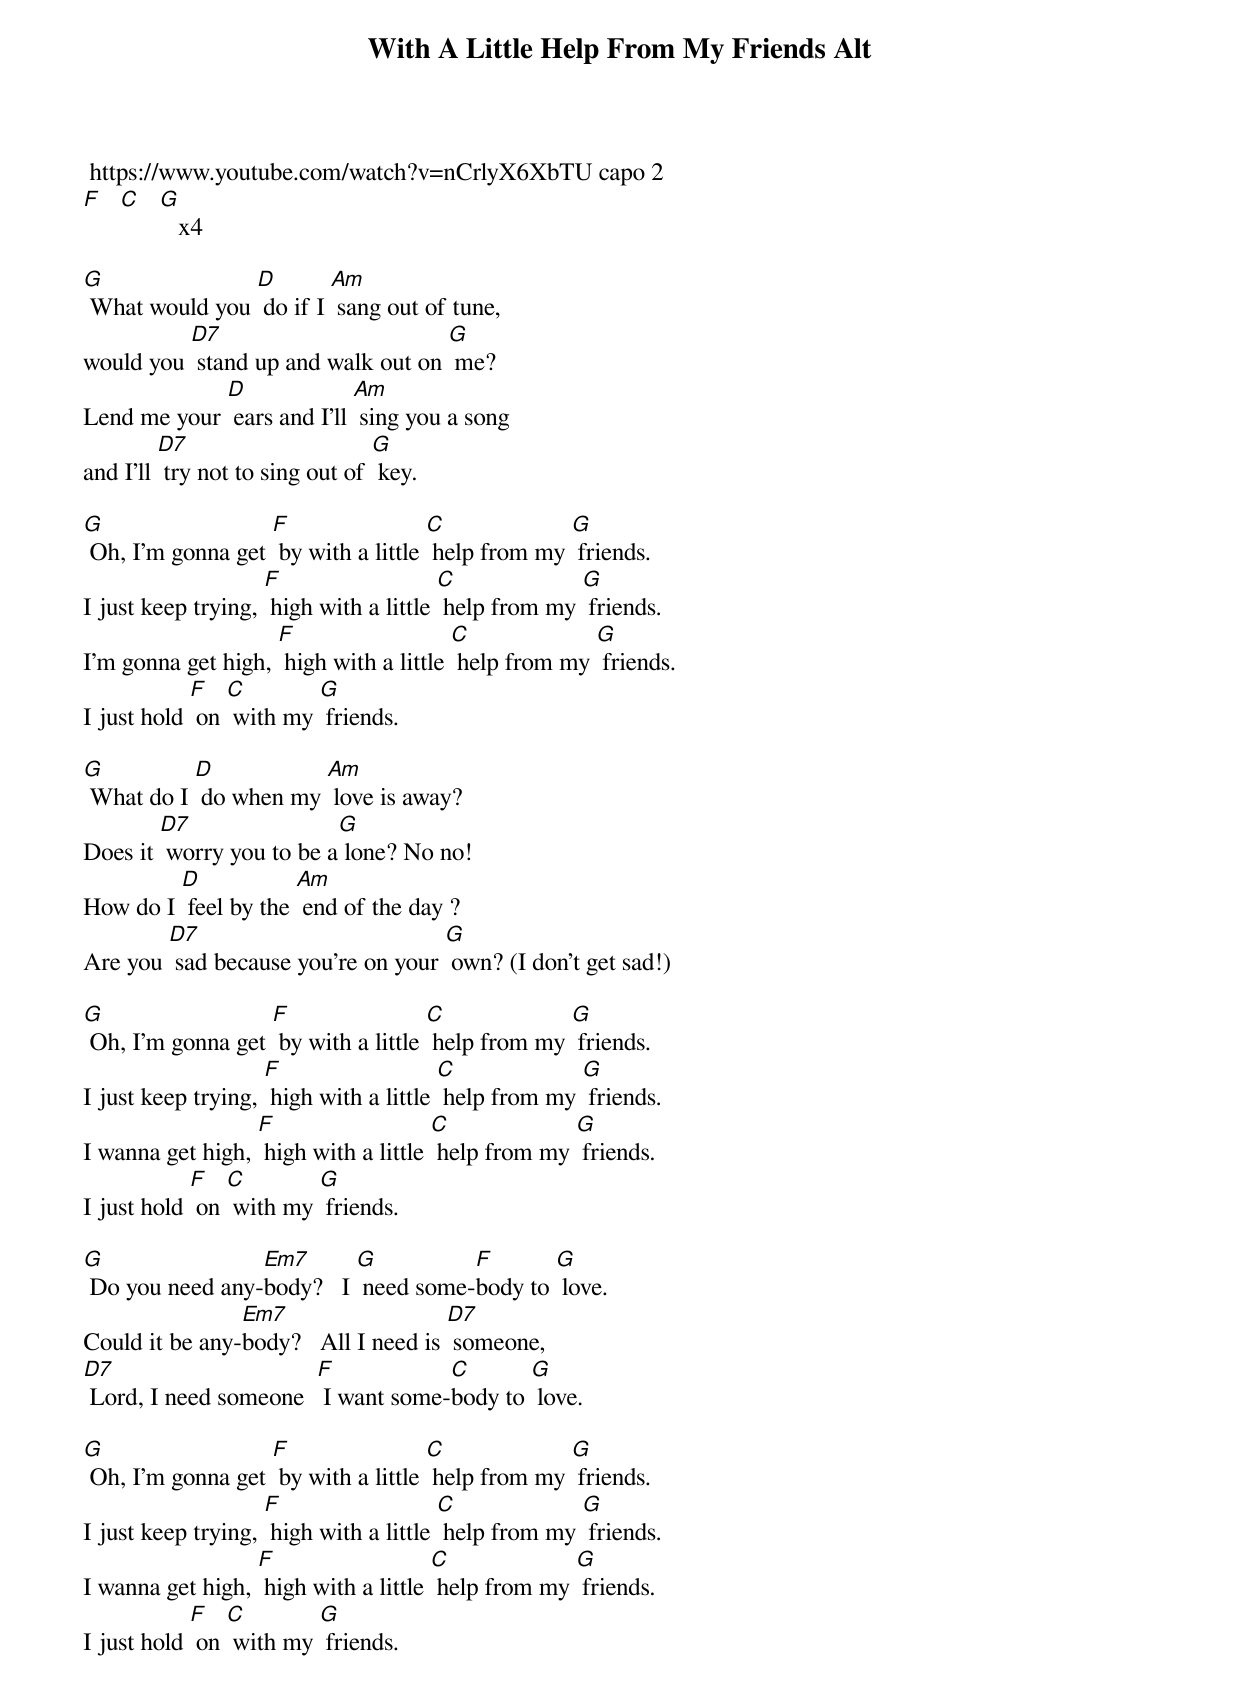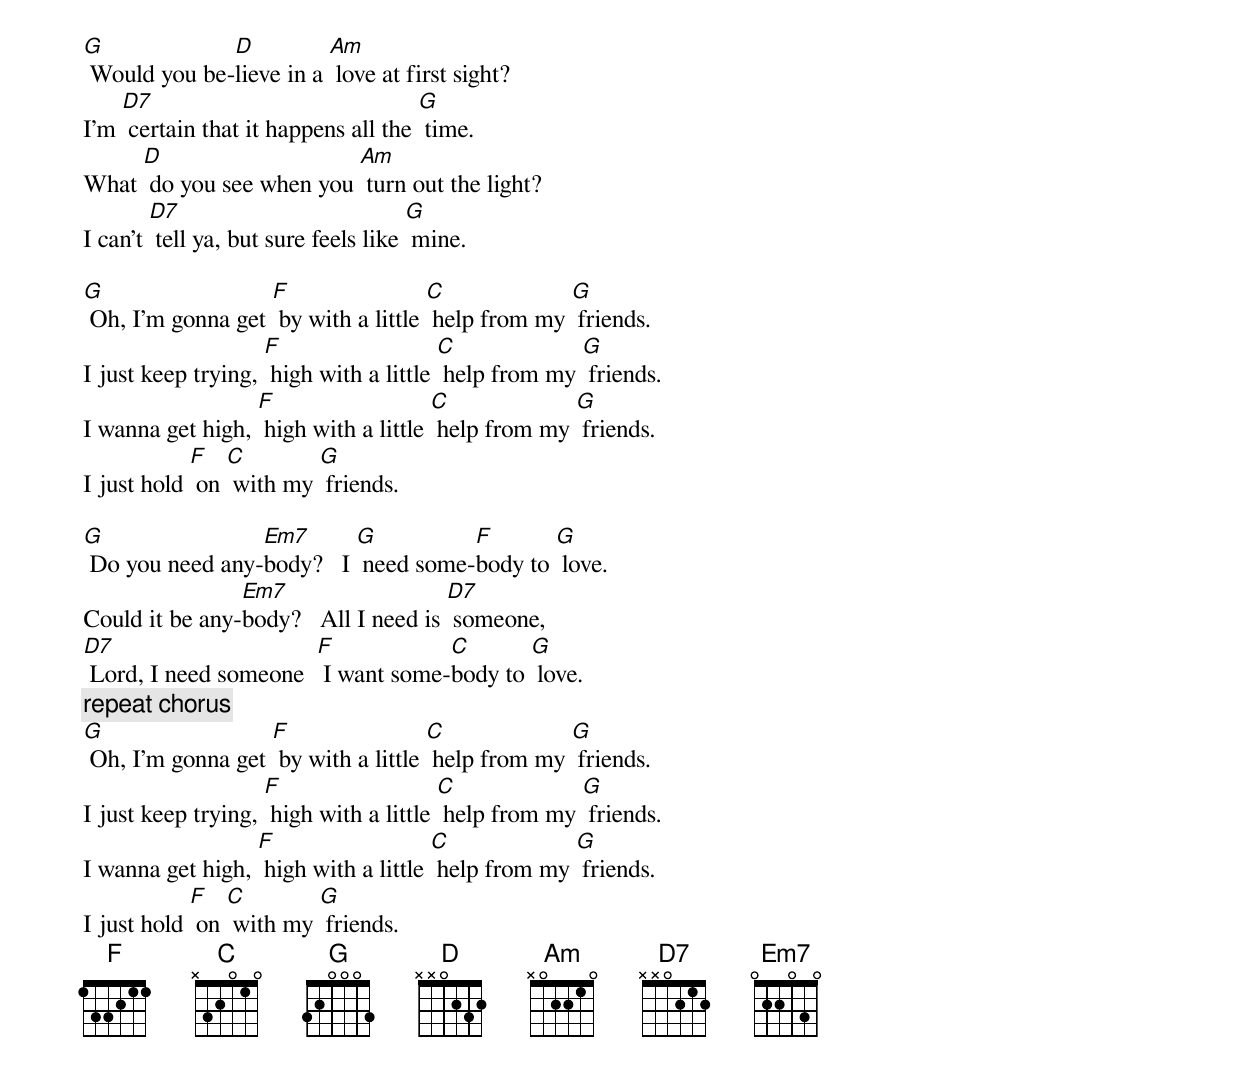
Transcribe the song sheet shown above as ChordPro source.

{t: With A Little Help From My Friends Alt}
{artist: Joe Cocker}
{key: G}
 https://www.youtube.com/watch?v=nCrlyX6XbTU capo 2
[F]   [C]   [G]   x4

[G] What would you [D] do if I [Am] sang out of tune,
would you [D7] stand up and walk out on [G] me?
Lend me your [D] ears and I'll [Am] sing you a song
and I'll [D7] try not to sing out of [G] key.

[G] Oh, I'm gonna get [F] by with a little [C] help from my [G] friends.
I just keep trying, [F] high with a little [C] help from my [G] friends.
I'm gonna get high, [F] high with a little [C] help from my [G] friends.
I just hold [F] on [C] with my [G] friends.

[G] What do I [D] do when my [Am] love is away?
Does it [D7] worry you to be a[G] lone? No no!
How do I [D] feel by the [Am] end of the day ?
Are you [D7] sad because you're on your [G] own? (I don't get sad!)

[G] Oh, I'm gonna get [F] by with a little [C] help from my [G] friends.
I just keep trying, [F] high with a little [C] help from my [G] friends.
I wanna get high, [F] high with a little [C] help from my [G] friends.
I just hold [F] on [C] with my [G] friends.

[G] Do you need any-[Em7]body?   I [G] need some-[F]body to [G] love.
Could it be any-[Em7]body?   All I need is [D7] someone,
[D7] Lord, I need someone  [F] I want some-[C]body to [G] love.

[G] Oh, I'm gonna get [F] by with a little [C] help from my [G] friends.
I just keep trying, [F] high with a little [C] help from my [G] friends.
I wanna get high, [F] high with a little [C] help from my [G] friends.
I just hold [F] on [C] with my [G] friends.

[G] Would you be-[D]lieve in a [Am] love at first sight?
I'm [D7] certain that it happens all the [G] time.
What [D] do you see when you [Am] turn out the light?
I can't [D7] tell ya, but sure feels like [G] mine.

[G] Oh, I'm gonna get [F] by with a little [C] help from my [G] friends.
I just keep trying, [F] high with a little [C] help from my [G] friends.
I wanna get high, [F] high with a little [C] help from my [G] friends.
I just hold [F] on [C] with my [G] friends.

[G] Do you need any-[Em7]body?   I [G] need some-[F]body to [G] love.
Could it be any-[Em7]body?   All I need is [D7] someone,
[D7] Lord, I need someone  [F] I want some-[C]body to [G] love.
{c: repeat chorus }
[G] Oh, I'm gonna get [F] by with a little [C] help from my [G] friends.
I just keep trying, [F] high with a little [C] help from my [G] friends.
I wanna get high, [F] high with a little [C] help from my [G] friends.
I just hold [F] on [C] with my [G] friends.
